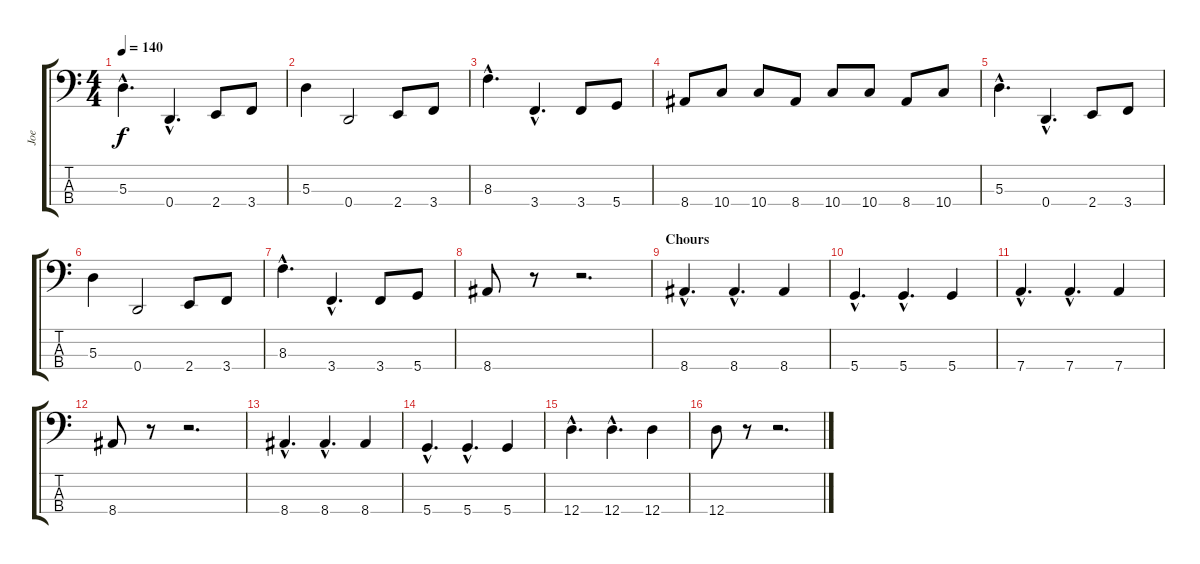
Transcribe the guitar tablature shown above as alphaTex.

\track ("Joe" "Joe") {instrument electricbasspick}
\staff {score tabs}
\tuning (G2 D2 A1 D1) {hide}
\ts (4 4)
\tempo 140
\clef f4
\ks c
5.3{hac}.4{d dy f} 0.4{hac}.4{d} 2.4.8 3.4.8 |
5.3.4 0.4.2 2.4.8 3.4.8 |
8.3{hac}.4{d} 3.4{hac}.4{d} 3.4.8 5.4.8 |
8.4.8 10.4.8 10.4.8 8.4.8 10.4.8 10.4.8 8.4.8 10.4.8 |
5.3{hac}.4{d} 0.4{hac}.4{d} 2.4.8 3.4.8 |
5.3.4 0.4.2 2.4.8 3.4.8 |
8.3{hac}.4{d} 3.4{hac}.4{d} 3.4.8 5.4.8 |
8.4.8 r.8 r.2{d} |
\section ("" "Chours")
8.4{hac}.4{d} 8.4{hac}.4{d} 8.4.4 |
5.4{hac}.4{d} 5.4{hac}.4{d} 5.4.4 |
7.4{hac}.4{d} 7.4{hac}.4{d} 7.4.4 |
8.4.8 r.8 r.2{d} |
8.4{hac}.4{d} 8.4{hac}.4{d} 8.4.4 |
5.4{hac}.4{d} 5.4{hac}.4{d} 5.4.4 |
12.4{hac}.4{d} 12.4{hac}.4{d} 12.4.4 |
12.4.8 r.8 r.2{d}
